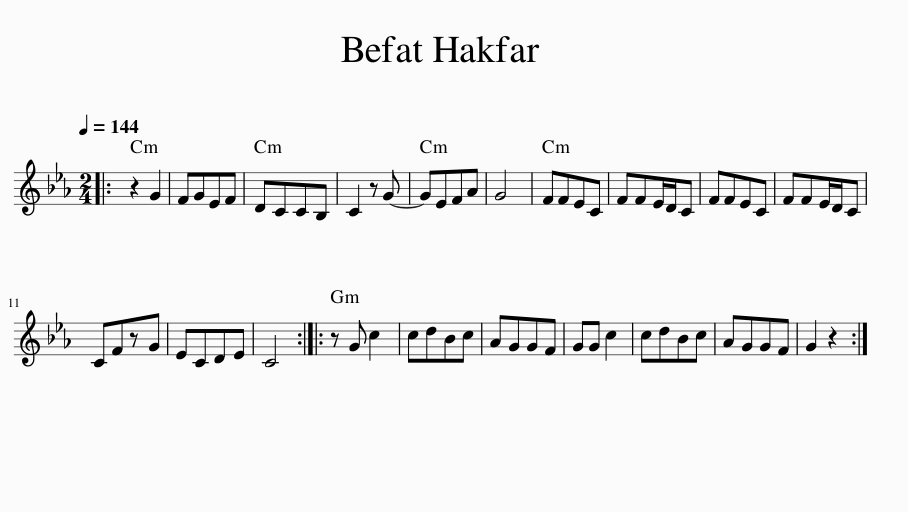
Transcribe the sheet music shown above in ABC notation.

X:1
L:1/8
Q:1/4=144
M:2/4
I:linebreak $
K:Cmin
V:1 treble
V:1
|: z2 G2 | FGEF | DCCB, | C2 z G- | GEFA | %5
 G4 | FFEC | FFE/D/C | FFEC | FFE/D/C |$ %10
 CFzG | ECDE | C4 :: z G c2 | cdBc | %15
 AGGF | GG c2 | cdBc | AGGF | G2 z2 :| %20
